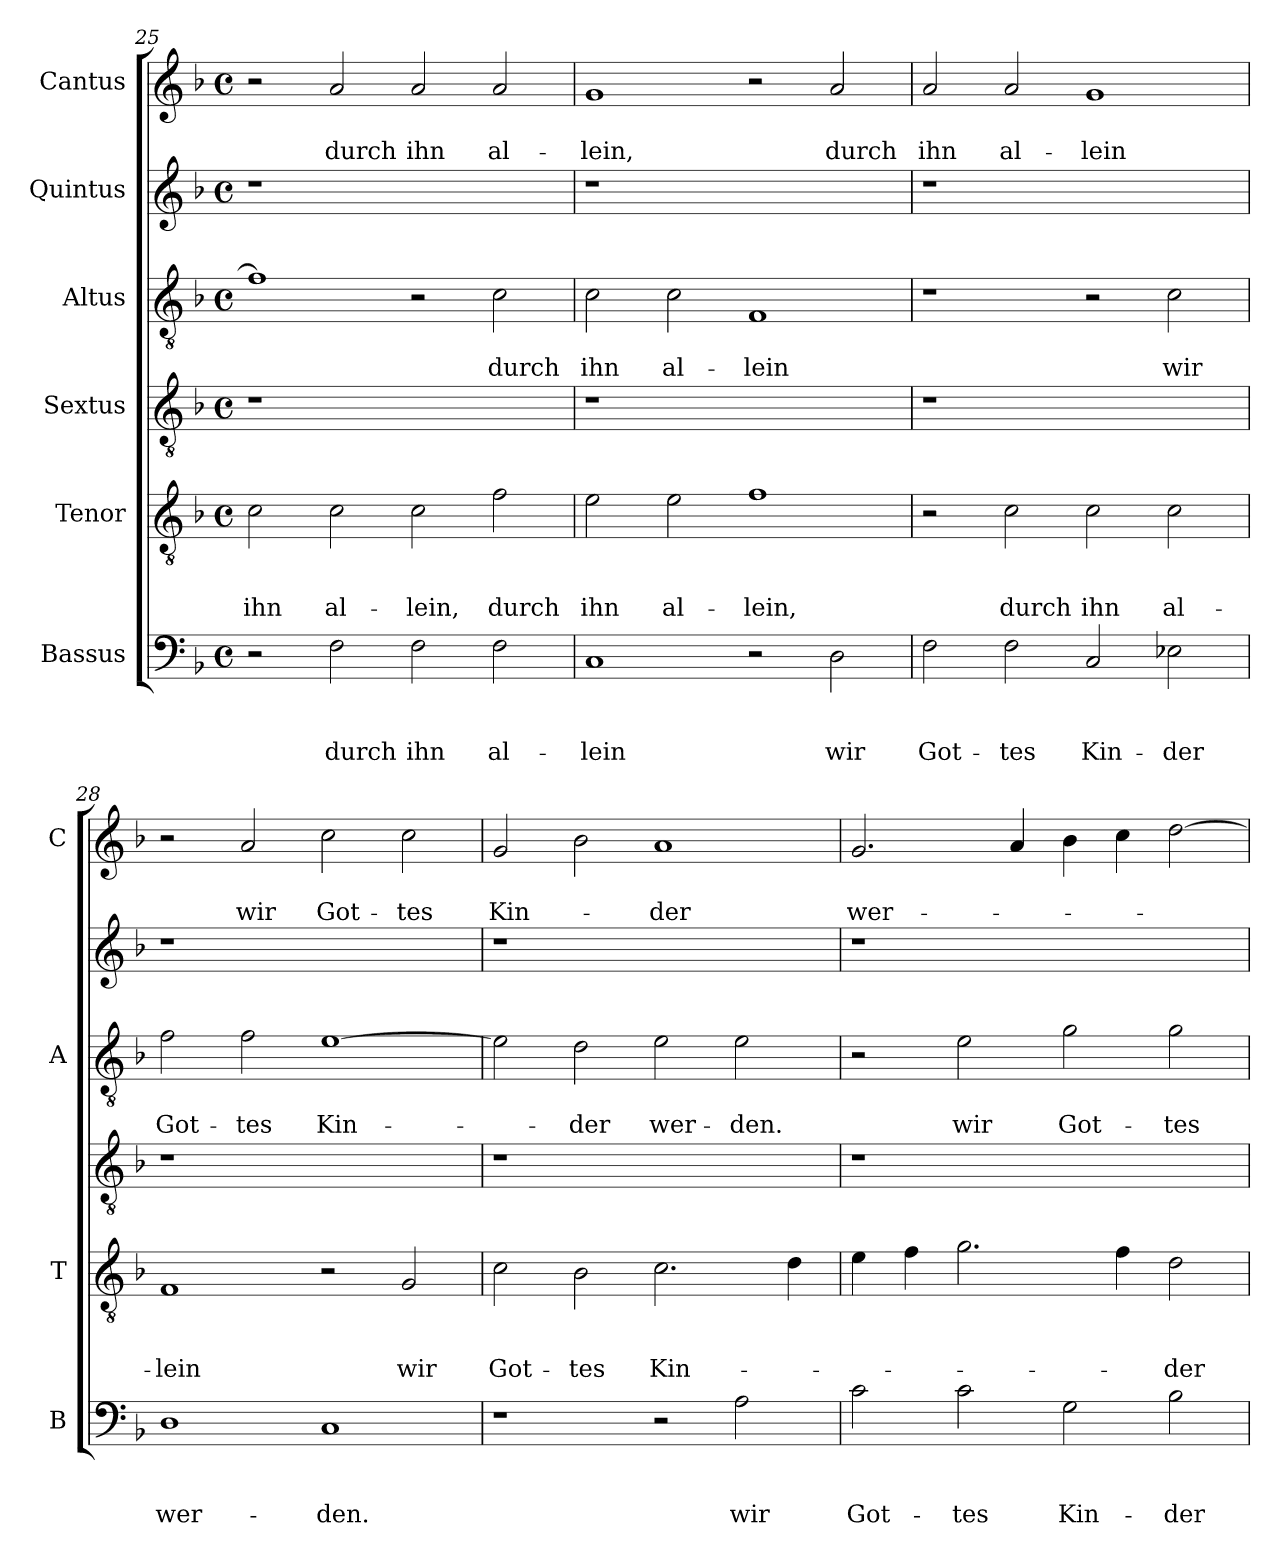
**kern	**text	**text	**text	**kern	**text	**text	**text	**kern	**kern	**text	**text	**kern	**kern	**text	**text
*part6	*part6	*part6	*part6	*part5	*part5	*part5	*part5	*part4	*part3	*part3	*part3	*part2	*part1	*part1	*part1
*staff6	*staff6	*staff6	*staff6	*staff5	*staff5	*staff5	*staff5	*staff4	*staff3	*staff3	*staff3	*staff2	*staff1	*staff1	*staff1
*I"Bassus	*	*	*	*I"Tenor	*	*	*	*I"Sextus	*I"Altus	*	*	*I"Quintus	*I"Cantus	*	*
*I'B	*	*	*	*I'T	*	*	*	*	*I'A	*	*	*	*I'C	*	*
*clefF4	*	*	*	*clefGv2	*	*	*	*clefGv2	*clefGv2	*	*	*clefG2	*clefG2	*	*
*k[b-]	*	*	*	*k[b-]	*	*	*	*k[b-]	*k[b-]	*	*	*k[b-]	*k[b-]	*	*
*F:	*	*	*	*F:	*	*	*	*F:	*F:	*	*	*F:	*F:	*	*
*M4/4	*	*	*	*M4/4	*	*	*	*M4/4	*M4/4	*	*	*M4/4	*M4/4	*	*
*met(c)	*	*	*	*met(c)	*	*	*	*met(c)	*met(c)	*	*	*met(c)	*met(c)	*	*
=25	=25	=25	=25	=25	=25	=25	=25	=25	=25	=25	=25	=25	=25	=25	=25
!	!	!	!	!	!	!	!LO:LY:b	!	!	!	!	!	!	!	!
2r	.	.	.	2c\	.	.	ihn	1r	1f]	.	.	1r	2r	.	.
!	!	!	!LO:LY:b	!	!	!	!LO:LY:b	!	!	!	!	!	!	!	!LO:LY:b
2F\	.	.	durch	2c\	.	.	al-	.	.	.	.	.	2a/	.	durch
!	!	!	!LO:LY:b	!	!	!	!LO:LY:b	!	!	!	!	!	!	!	!LO:LY:b
2F\	.	.	ihn	2c\	.	.	-lein,	1ryy	2r	.	.	1ryy	2a/	.	ihn
!	!	!	!LO:LY:b	!	!	!	!LO:LY:b	!	!	!	!LO:LY:b	!	!	!	!LO:LY:b
2F\	.	.	al-	2f\	.	.	durch	.	2c\	.	durch	.	2a/	.	al-
=26	=26	=26	=26	=26	=26	=26	=26	=26	=26	=26	=26	=26	=26	=26	=26
!	!	!	!LO:LY:b	!	!	!	!LO:LY:b	!	!	!	!LO:LY:b	!	!	!	!LO:LY:b
1C	.	.	-lein	2e\	.	.	ihn	1r	2c\	.	ihn	1r	1g	.	-lein,
!	!	!	!	!	!	!	!LO:LY:b	!	!	!	!LO:LY:b	!	!	!	!
.	.	.	.	2e\	.	.	al-	.	2c\	.	al-	.	.	.	.
!	!	!	!	!	!	!	!LO:LY:b	!	!	!	!LO:LY:b	!	!	!	!
2r	.	.	.	1f	.	.	-lein,	1ryy	1F	.	-lein	1ryy	2r	.	.
!	!	!	!LO:LY:b	!	!	!	!	!	!	!	!	!	!	!	!LO:LY:b
2D\	.	.	wir	.	.	.	.	.	.	.	.	.	2a/	.	durch
=27	=27	=27	=27	=27	=27	=27	=27	=27	=27	=27	=27	=27	=27	=27	=27
!	!	!	!LO:LY:b	!	!	!	!	!	!	!	!	!	!	!	!LO:LY:b
2F\	.	.	Got-	2r	.	.	.	1r	1r	.	.	1r	2a/	.	ihn
!	!	!	!LO:LY:b	!	!	!	!LO:LY:b	!	!	!	!	!	!	!	!LO:LY:b
2F\	.	.	-tes	2c\	.	.	durch	.	.	.	.	.	2a/	.	al-
!	!	!	!LO:LY:b	!	!	!	!LO:LY:b	!	!	!	!	!	!	!	!LO:LY:b
2C/	.	.	Kin-	2c\	.	.	ihn	1ryy	2r	.	.	1ryy	1g	.	-lein
!	!	!	!LO:LY:b	!	!	!	!LO:LY:b	!	!	!	!LO:LY:b	!	!	!	!
2E-X\	.	.	-der	2c\	.	.	al-	.	2c\	.	wir	.	.	.	.
=28	=28	=28	=28	=28	=28	=28	=28	=28	=28	=28	=28	=28	=28	=28	=28
!	!	!	!LO:LY:b	!	!	!	!LO:LY:b	!	!	!	!LO:LY:b	!	!	!	!
1D	.	.	wer-	1F	.	.	-lein	1r	2f\	.	Got-	1r	2r	.	.
!	!	!	!	!	!	!	!	!	!	!	!LO:LY:b	!	!	!	!LO:LY:b
.	.	.	.	.	.	.	.	.	2f\	.	-tes	.	2a/	.	wir
!	!	!	!LO:LY:b	!	!	!	!	!	!	!	!LO:LY:b	!	!	!	!LO:LY:b
1C	.	.	-den.	2r	.	.	.	1ryy	[1e	.	Kin-	1ryy	2cc\	.	Got-
!	!	!	!	!	!	!	!LO:LY:b	!	!	!	!	!	!	!	!LO:LY:b
.	.	.	.	2G/	.	.	wir	.	.	.	.	.	2cc\	.	-tes
!!LO:LB:g=z
=29	=29	=29	=29	=29	=29	=29	=29	=29	=29	=29	=29	=29	=29	=29	=29
!	!	!	!	!	!	!	!LO:LY:b	!	!	!	!	!	!	!	!LO:LY:b
1r	.	.	.	2c\	.	.	Got-	1r	2e\]	.	.	1r	2g/	.	Kin-
!	!	!	!	!	!	!	!LO:LY:b	!	!	!	!LO:LY:b	!	!	!	!
.	.	.	.	2B-\	.	.	-tes	.	2d\	.	-der	.	2b-\	.	.
!	!	!	!	!	!	!	!LO:LY:b	!	!	!	!LO:LY:b	!	!	!	!LO:LY:b
2r	.	.	.	2.c\	.	.	Kin-	1ryy	2e\	.	wer-	1ryy	1a	.	-der
!	!	!	!LO:LY:b	!	!	!	!	!	!	!	!LO:LY:b	!	!	!	!
2A\	.	.	wir	.	.	.	.	.	2e\	.	-den.	.	.	.	.
.	.	.	.	4d\	.	.	.	.	.	.	.	.	.	.	.
=30	=30	=30	=30	=30	=30	=30	=30	=30	=30	=30	=30	=30	=30	=30	=30
!	!	!	!LO:LY:b	!	!	!	!	!	!	!	!	!	!	!	!LO:LY:b
2c\	.	.	Got-	4e\	.	.	.	1r	2r	.	.	1r	2.g/	.	wer-
.	.	.	.	4f\	.	.	.	.	.	.	.	.	.	.	.
!	!	!	!LO:LY:b	!	!	!	!	!	!	!	!LO:LY:b	!	!	!	!
2c\	.	.	-tes	2.g\	.	.	.	.	2e\	.	wir	.	.	.	.
.	.	.	.	.	.	.	.	.	.	.	.	.	4a/	.	.
!	!	!	!LO:LY:b	!	!	!	!	!	!	!	!LO:LY:b	!	!	!	!
2G\	.	.	Kin-	.	.	.	.	1ryy	2g\	.	Got-	1ryy	4b-\	.	.
.	.	.	.	4f\	.	.	.	.	.	.	.	.	4cc\	.	.
!	!	!	!LO:LY:b	!	!	!	!LO:LY:b	!	!	!	!LO:LY:b	!	!	!	!
2B-\	.	.	-der	2d\	.	.	-der	.	2g\	.	-tes	.	[2dd\	.	.
=	=	=	=	=	=	=	=	=	=	=	=	=	=	=	=
*-	*-	*-	*-	*-	*-	*-	*-	*-	*-	*-	*-	*-	*-	*-	*-
